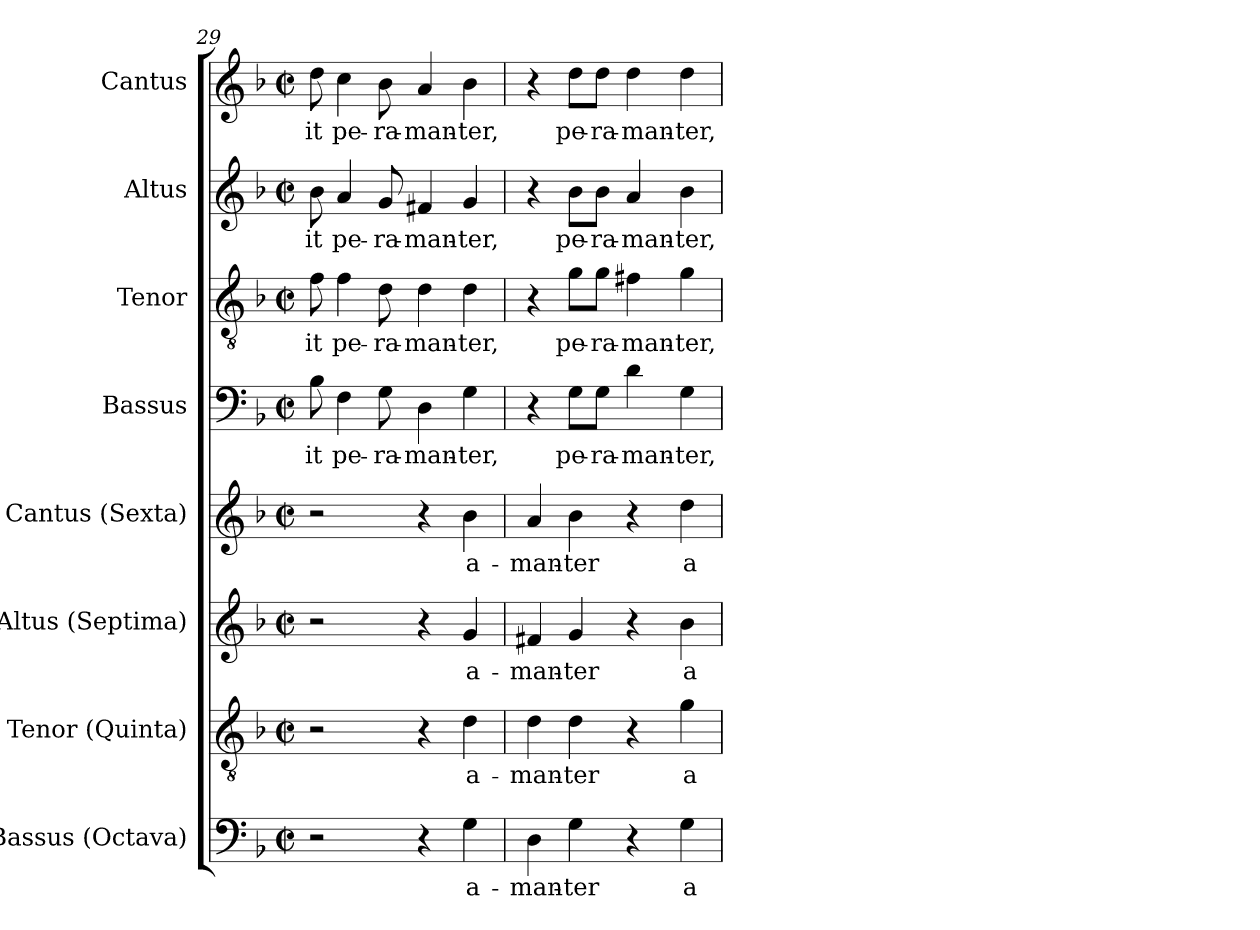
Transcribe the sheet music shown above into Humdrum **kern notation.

**kern	**text	**kern	**text	**kern	**text	**kern	**text	**kern	**text	**kern	**text	**kern	**text	**kern	**text
*part8	*part8	*part7	*part7	*part6	*part6	*part5	*part5	*part4	*part4	*part3	*part3	*part2	*part2	*part1	*part1
*staff8	*staff8	*staff7	*staff7	*staff6	*staff6	*staff5	*staff5	*staff4	*staff4	*staff3	*staff3	*staff2	*staff2	*staff1	*staff1
*I"Bassus (Octava)	*	*I"Tenor (Quinta)	*	*I"Altus (Septima)	*	*I"Cantus (Sexta)	*	*I"Bassus	*	*I"Tenor	*	*I"Altus	*	*I"Cantus	*
*I'B.	*	*I'T.	*	*I'A.	*	*I'S.	*	*I'B.	*	*I'T.	*	*I'A.	*	*I'S.	*
*clefF4	*	*clefGv2	*	*clefG2	*	*clefG2	*	*clefF4	*	*clefGv2	*	*clefG2	*	*clefG2	*
*	*	*ITrd7c12	*	*	*	*	*	*	*	*ITrd7c12	*	*	*	*	*
*k[b-]	*	*k[b-]	*	*k[b-]	*	*k[b-]	*	*k[b-]	*	*k[b-]	*	*k[b-]	*	*k[b-]	*
*F:	*	*F:	*	*F:	*	*F:	*	*F:	*	*F:	*	*F:	*	*F:	*
*M2/2	*	*M2/2	*	*M2/2	*	*M2/2	*	*M2/2	*	*M2/2	*	*M2/2	*	*M2/2	*
*met(c|)	*	*met(c|)	*	*met(c|)	*	*met(c|)	*	*met(c|)	*	*met(c|)	*	*met(c|)	*	*met(c|)	*
=29	=29	=29	=29	=29	=29	=29	=29	=29	=29	=29	=29	=29	=29	=29	=29
!	!	!	!	!	!	!	!	!	!LO:LY:b:color=#000000	!	!	!	!	!	!
!	!	!	!	!	!	!	!	!	!	!	!LO:LY:b:color=#000000	!	!	!	!
!	!	!	!	!	!	!	!	!	!	!	!	!	!LO:LY:b:color=#000000	!	!
!	!	!	!	!	!	!	!	!	!	!	!	!	!	!	!LO:LY:b:color=#000000
2r	.	2r	.	2r	.	2r	.	8B-i\	-it	8Fi\	-it	8b-i\	-it	8ddi\	-it
!	!	!	!	!	!	!	!	!	!LO:LY:b:color=#000000	!	!	!	!	!	!
!	!	!	!	!	!	!	!	!	!	!	!LO:LY:b:color=#000000	!	!	!	!
!	!	!	!	!	!	!	!	!	!	!	!	!	!LO:LY:b:color=#000000	!	!
!	!	!	!	!	!	!	!	!	!	!	!	!	!	!	!LO:LY:b:color=#000000
.	.	.	.	.	.	.	.	4Fi\	pe-	4Fi\	pe-	4ai/	pe-	4cci\	pe-
!	!	!	!	!	!	!	!	!	!LO:LY:b:color=#000000	!	!	!	!	!	!
!	!	!	!	!	!	!	!	!	!	!	!LO:LY:b:color=#000000	!	!	!	!
!	!	!	!	!	!	!	!	!	!	!	!	!	!LO:LY:b:color=#000000	!	!
!	!	!	!	!	!	!	!	!	!	!	!	!	!	!	!LO:LY:b:color=#000000
.	.	.	.	.	.	.	.	8Gi\	-ra-	8Di\	-ra-	8gi/	-ra-	8b-i\	-ra-
!	!	!	!	!	!	!	!	!	!LO:LY:b:color=#000000	!	!	!	!	!	!
!	!	!	!	!	!	!	!	!	!	!	!LO:LY:b:color=#000000	!	!	!	!
!	!	!	!	!	!	!	!	!	!	!	!	!	!LO:LY:b:color=#000000	!	!
!	!	!	!	!	!	!	!	!	!	!	!	!	!	!	!LO:LY:b:color=#000000
4r	.	4r	.	4r	.	4r	.	4Di\	-man-	4Di\	-man-	4f#Xi/	-man-	4ai/	-man-
!	!LO:LY:b:color=#000000	!	!	!	!	!	!	!	!	!	!	!	!	!	!
!	!	!	!LO:LY:b:color=#000000	!	!	!	!	!	!	!	!	!	!	!	!
!	!	!	!	!	!LO:LY:b:color=#000000	!	!	!	!	!	!	!	!	!	!
!	!	!	!	!	!	!	!LO:LY:b:color=#000000	!	!	!	!	!	!	!	!
!	!	!	!	!	!	!	!	!	!LO:LY:b:color=#000000	!	!	!	!	!	!
!	!	!	!	!	!	!	!	!	!	!	!LO:LY:b:color=#000000	!	!	!	!
!	!	!	!	!	!	!	!	!	!	!	!	!	!LO:LY:b:color=#000000	!	!
!	!	!	!	!	!	!	!	!	!	!	!	!	!	!	!LO:LY:b:color=#000000
4Gi\	a-	4Di\	a-	4gi/	a-	4b-i\	a-	4Gi\	-ter,	4Di\	-ter,	4gi/	-ter,	4b-i\	-ter,
=30	=30	=30	=30	=30	=30	=30	=30	=30	=30	=30	=30	=30	=30	=30	=30
!	!LO:LY:b:color=#000000	!	!	!	!	!	!	!	!	!	!	!	!	!	!
!	!	!	!LO:LY:b:color=#000000	!	!	!	!	!	!	!	!	!	!	!	!
!	!	!	!	!	!LO:LY:b:color=#000000	!	!	!	!	!	!	!	!	!	!
!	!	!	!	!	!	!	!LO:LY:b:color=#000000	!	!	!	!	!	!	!	!
4Di\	-man-	4Di\	-man-	4f#Xi/	-man-	4ai/	-man-	4r	.	4r	.	4r	.	4r	.
!	!LO:LY:b:color=#000000	!	!	!	!	!	!	!	!	!	!	!	!	!	!
!	!	!	!LO:LY:b:color=#000000	!	!	!	!	!	!	!	!	!	!	!	!
!	!	!	!	!	!LO:LY:b:color=#000000	!	!	!	!	!	!	!	!	!	!
!	!	!	!	!	!	!	!LO:LY:b:color=#000000	!	!	!	!	!	!	!	!
!	!	!	!	!	!	!	!	!	!LO:LY:b:color=#000000	!	!	!	!	!	!
!	!	!	!	!	!	!	!	!	!	!	!LO:LY:b:color=#000000	!	!	!	!
!	!	!	!	!	!	!	!	!	!	!	!	!	!LO:LY:b:color=#000000	!	!
!	!	!	!	!	!	!	!	!	!	!	!	!	!	!	!LO:LY:b:color=#000000
4Gi\	-ter	4Di\	-ter	4gi/	-ter	4b-i\	-ter	8Gi\L	pe-	8Gi\L	pe-	8b-i\L	pe-	8ddi\L	pe-
!	!	!	!	!	!	!	!	!	!LO:LY:b:color=#000000	!	!	!	!	!	!
!	!	!	!	!	!	!	!	!	!	!	!LO:LY:b:color=#000000	!	!	!	!
!	!	!	!	!	!	!	!	!	!	!	!	!	!LO:LY:b:color=#000000	!	!
!	!	!	!	!	!	!	!	!	!	!	!	!	!	!	!LO:LY:b:color=#000000
.	.	.	.	.	.	.	.	8Gi\J	-ra-	8Gi\J	-ra-	8b-i\J	-ra-	8ddi\J	-ra-
!	!	!	!	!	!	!	!	!	!LO:LY:b:color=#000000	!	!	!	!	!	!
!	!	!	!	!	!	!	!	!	!	!	!LO:LY:b:color=#000000	!	!	!	!
!	!	!	!	!	!	!	!	!	!	!	!	!	!LO:LY:b:color=#000000	!	!
!	!	!	!	!	!	!	!	!	!	!	!	!	!	!	!LO:LY:b:color=#000000
4r	.	4r	.	4r	.	4r	.	4di\	-man-	4F#Xi\	-man-	4ai/	-man-	4ddi\	-man-
!	!LO:LY:b:color=#000000	!	!	!	!	!	!	!	!	!	!	!	!	!	!
!	!	!	!LO:LY:b:color=#000000	!	!	!	!	!	!	!	!	!	!	!	!
!	!	!	!	!	!LO:LY:b:color=#000000	!	!	!	!	!	!	!	!	!	!
!	!	!	!	!	!	!	!LO:LY:b:color=#000000	!	!	!	!	!	!	!	!
!	!	!	!	!	!	!	!	!	!LO:LY:b:color=#000000	!	!	!	!	!	!
!	!	!	!	!	!	!	!	!	!	!	!LO:LY:b:color=#000000	!	!	!	!
!	!	!	!	!	!	!	!	!	!	!	!	!	!LO:LY:b:color=#000000	!	!
!	!	!	!	!	!	!	!	!	!	!	!	!	!	!	!LO:LY:b:color=#000000
4Gi\	a-	4Gi\	a-	4b-i\	a-	4ddi\	a-	4Gi\	-ter,	4Gi\	-ter,	4b-i\	-ter,	4ddi\	-ter,
=	=	=	=	=	=	=	=	=	=	=	=	=	=	=	=
*-	*-	*-	*-	*-	*-	*-	*-	*-	*-	*-	*-	*-	*-	*-	*-
